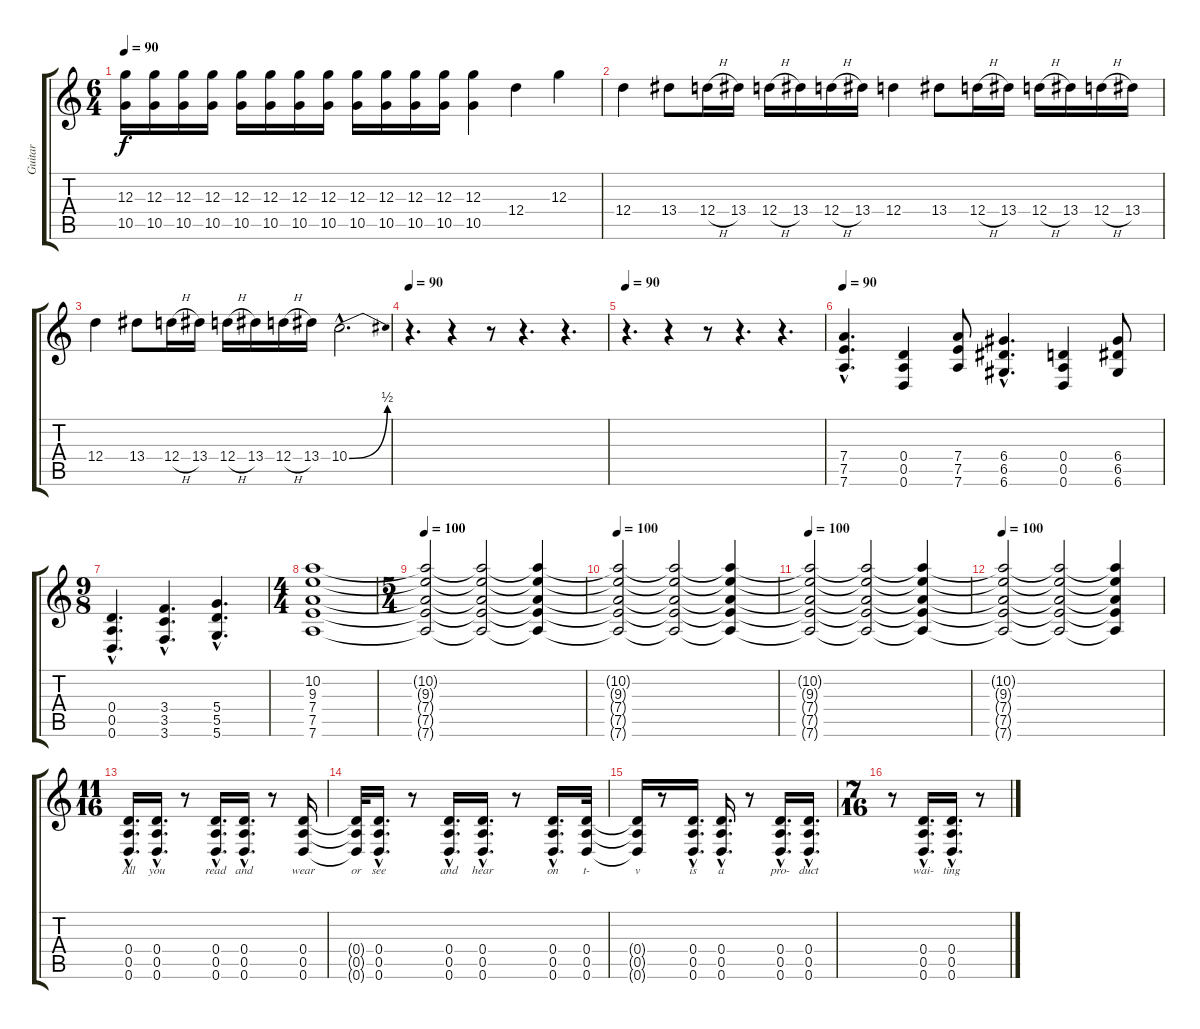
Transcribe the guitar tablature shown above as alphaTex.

\track ("Guitar" "Guitar") {instrument distortionguitar}
\staff {score tabs}
\tuning (E4 B3 G3 D3 A2 D2) {hide}
\ts (6 4)
\tempo 90
\clef g2
\ks c
(12.3 10.5).16{dy f} (12.3 10.5).16 (12.3 10.5).16 (12.3 10.5).16 (12.3 10.5).16 (12.3 10.5).16 (12.3 10.5).16 (12.3 10.5).16 (12.3 10.5).16 (12.3 10.5).16 (12.3 10.5).16 (12.3 10.5).16 (12.3 10.5).4 12.4.4 12.3.4 |
12.4.4 13.4.8 12.4{h}.16 13.4.16 12.4{h}.16 13.4.16 12.4{h}.16 13.4.16 12.4.4 13.4.8 12.4{h}.16 13.4.16 12.4{h}.16 13.4.16 12.4{h}.16 13.4.16 |
12.4.4 13.4.8 12.4{h}.16 13.4.16 12.4{h}.16 13.4.16 12.4{h}.16 13.4.16 10.4{be (bend 0 0 60 2) hac}.2{d} |
\tempo 90
r.4{d volume 13 instrument distortionguitar} r.4 r.8 r.4{d} r.4{d} |
\tempo 90
r.4{d volume 13 instrument distortionguitar} r.4 r.8 r.4{d} r.4{d} |
\tempo 90
(7.4{hac} 7.5{hac} 7.6{hac}).4{d volume 10 instrument distortionguitar} (0.4 0.5 0.6).4 (7.4 7.5 7.6).8 (6.4{hac} 6.5{hac} 6.6{hac}).4{d} (0.4 0.5 0.6).4 (6.4 6.5 6.6).8 |
\ts (9 8)
(0.4{hac} 0.5{hac} 0.6{hac}).4{d} (3.4{hac} 3.5{hac} 3.6{hac}).4{d} (5.4{hac} 5.5{hac} 5.6{hac}).4{d} |
\ts (4 4)
(10.2 9.3 7.4 7.5 7.6).1{volume 14 instrument distortionguitar} |
\ts (5 4)
\tempo 100
(10.2{t} 9.3{t} 7.4{t} 7.5{t} 7.6{t}).2 (10.2{t} 9.3{t} 7.4{t} 7.5{t} 7.6{t}).2 (10.2{t} 9.3{t} 7.4{t} 7.5{t} 7.6{t}).4 |
\tempo 100
(10.2{t} 9.3{t} 7.4{t} 7.5{t} 7.6{t}).2 (10.2{t} 9.3{t} 7.4{t} 7.5{t} 7.6{t}).2 (10.2{t} 9.3{t} 7.4{t} 7.5{t} 7.6{t}).4 |
\tempo 100
(10.2{t} 9.3{t} 7.4{t} 7.5{t} 7.6{t}).2 (10.2{t} 9.3{t} 7.4{t} 7.5{t} 7.6{t}).2 (10.2{t} 9.3{t} 7.4{t} 7.5{t} 7.6{t}).4 |
\tempo 100
(10.2{t} 9.3{t} 7.4{t} 7.5{t} 7.6{t}).2 (10.2{t} 9.3{t} 7.4{t} 7.5{t} 7.6{t}).2 (10.2{t} 9.3{t} 7.4{t} 7.5{t} 7.6{t}).4 |
\ts (11 16)
(0.4{hac} 0.5{hac} 0.6{hac}).16{d lyrics (0 "All") lyrics (1 "") lyrics (2 "") lyrics (3 "") lyrics (4 "") volume 10} (0.4{hac} 0.5{hac} 0.6{hac}).16{d lyrics (0 "you") lyrics (1 "") lyrics (2 "") lyrics (3 "") lyrics (4 "")} r.8 (0.4{hac} 0.5{hac} 0.6{hac}).16{d lyrics (0 "read") lyrics (1 "") lyrics (2 "") lyrics (3 "") lyrics (4 "")} (0.4{hac} 0.5{hac} 0.6{hac}).16{d lyrics (0 "and") lyrics (1 "") lyrics (2 "") lyrics (3 "") lyrics (4 "")} r.8 (0.4 0.5 0.6).16{lyrics (0 "wear") lyrics (1 "") lyrics (2 "") lyrics (3 "") lyrics (4 "")} |
(0.4{t} 0.5{t} 0.6{t}).32{lyrics (0 "or") lyrics (1 "") lyrics (2 "") lyrics (3 "") lyrics (4 "")} (0.4{hac} 0.5{hac} 0.6{hac}).16{d lyrics (0 "see") lyrics (1 "") lyrics (2 "") lyrics (3 "") lyrics (4 "")} r.8 (0.4{hac} 0.5{hac} 0.6{hac}).16{d lyrics (0 "and") lyrics (1 "") lyrics (2 "") lyrics (3 "") lyrics (4 "")} (0.4{hac} 0.5{hac} 0.6{hac}).16{d lyrics (0 "hear") lyrics (1 "") lyrics (2 "") lyrics (3 "") lyrics (4 "")} r.8 (0.4{hac} 0.5{hac} 0.6{hac}).16{d lyrics (0 "on") lyrics (1 "") lyrics (2 "") lyrics (3 "") lyrics (4 "")} (0.4 0.5 0.6).32{lyrics (0 "t-") lyrics (1 "") lyrics (2 "") lyrics (3 "") lyrics (4 "")} |
(0.4{t} 0.5{t} 0.6{t}).16{lyrics (0 "v") lyrics (1 "") lyrics (2 "") lyrics (3 "") lyrics (4 "")} r.8 (0.4{hac} 0.5{hac} 0.6{hac}).16{d lyrics (0 "is") lyrics (1 "") lyrics (2 "") lyrics (3 "") lyrics (4 "")} (0.4{hac} 0.5{hac} 0.6{hac}).16{d lyrics (0 "a") lyrics (1 "") lyrics (2 "") lyrics (3 "") lyrics (4 "")} r.8 (0.4{hac} 0.5{hac} 0.6{hac}).16{d lyrics (0 "pro-") lyrics (1 "") lyrics (2 "") lyrics (3 "") lyrics (4 "")} (0.4{hac} 0.5{hac} 0.6{hac}).16{d lyrics (0 "duct") lyrics (1 "") lyrics (2 "") lyrics (3 "") lyrics (4 "")} |
\ts (7 16)
r.8 (0.4{hac} 0.5{hac} 0.6{hac}).16{d lyrics (0 "wai-") lyrics (1 "") lyrics (2 "") lyrics (3 "") lyrics (4 "")} (0.4{hac} 0.5{hac} 0.6{hac}).16{d lyrics (0 "ting") lyrics (1 "") lyrics (2 "") lyrics (3 "") lyrics (4 "")} r.8
